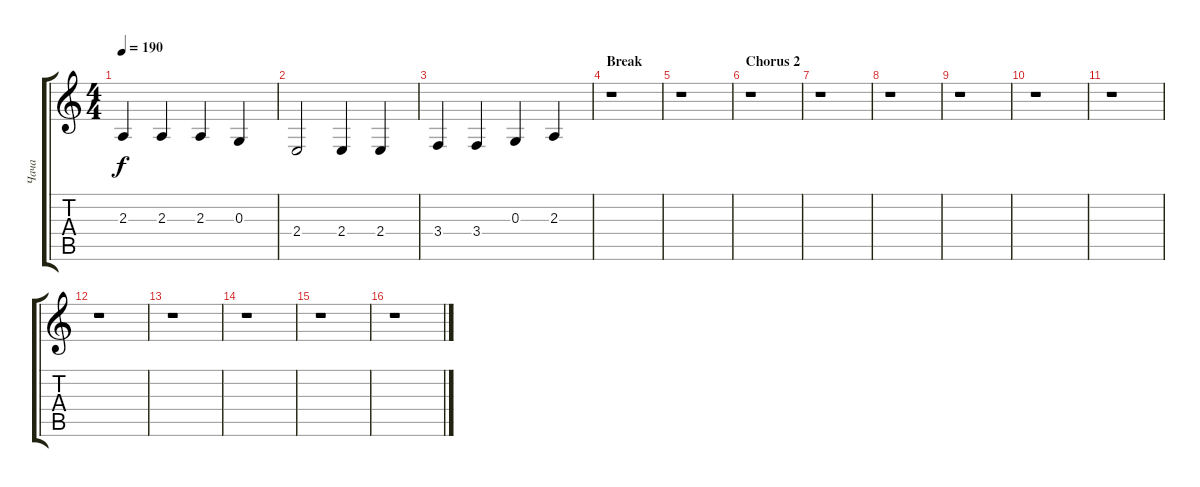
\track ("Чача" "Чача") {instrument synthbrass1}
\staff {score tabs}
\tuning (E4 B3 G3 D3 A2 E2) {hide}
\ts (4 4)
\tempo 190
\clef g2
\ks c
2.3.4{dy f} 2.3.4 2.3.4 0.3.4 |
2.4.2 2.4.4 2.4.4 |
3.4.4 3.4.4 0.3.4 2.3.4 |
\section ("" "Break")
r.1 |
r.1 |
\section ("" "Chorus 2")
r.1 |
r.1 |
r.1 |
r.1 |
r.1 |
r.1 |
r.1 |
r.1 |
r.1 |
r.1 |
r.1
